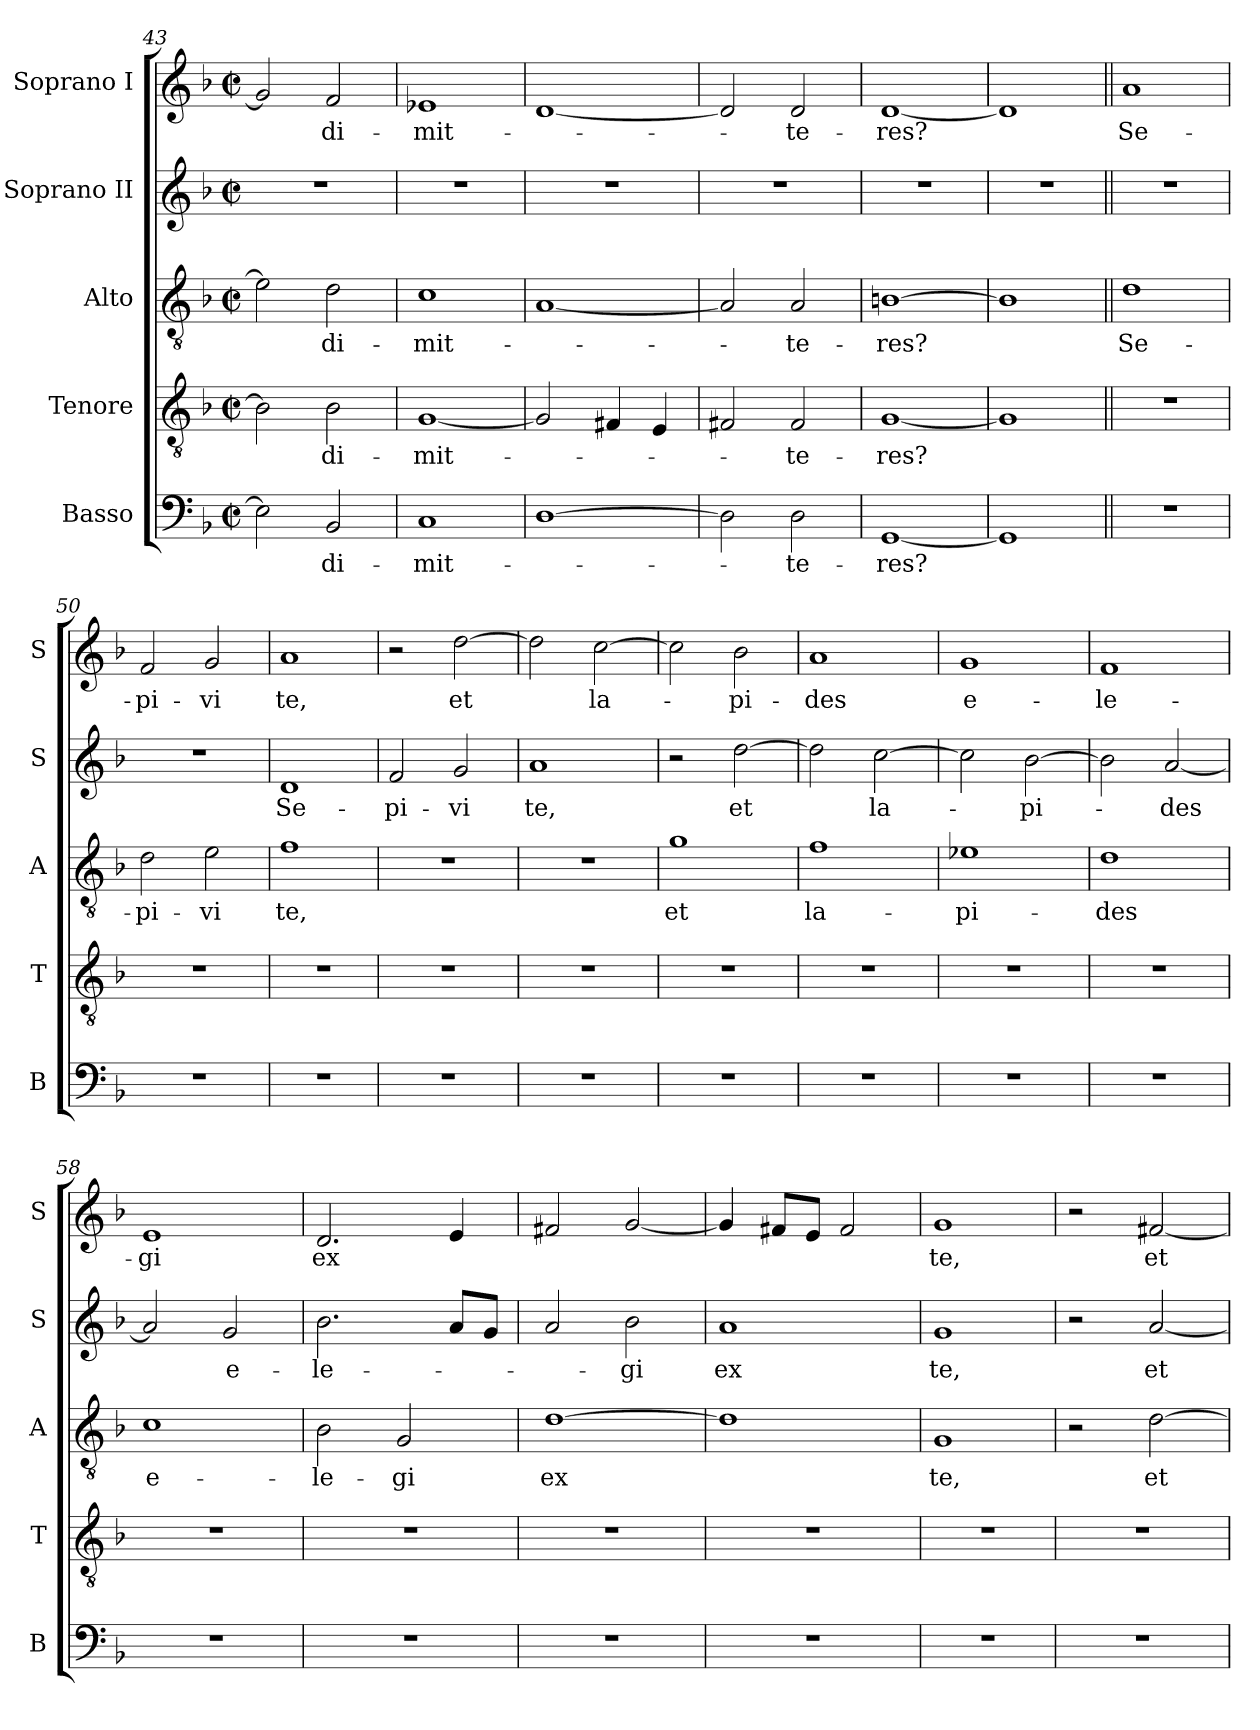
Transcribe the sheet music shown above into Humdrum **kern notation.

**kern	**text	**kern	**text	**kern	**text	**kern	**text	**kern	**text
*part5	*part5	*part4	*part4	*part3	*part3	*part2	*part2	*part1	*part1
*staff5	*staff5	*staff4	*staff4	*staff3	*staff3	*staff2	*staff2	*staff1	*staff1
*I"Basso	*	*I"Tenore	*	*I"Alto	*	*I"Soprano II	*	*I"Soprano I	*
*I'B	*	*I'T	*	*I'A	*	*I'S	*	*I'S	*
*clefF4	*	*clefGv2	*	*clefGv2	*	*clefG2	*	*clefG2	*
*k[b-]	*	*k[b-]	*	*k[b-]	*	*k[b-]	*	*k[b-]	*
*M2/2	*	*M2/2	*	*M2/2	*	*M2/2	*	*M2/2	*
*met(c|)	*	*met(c|)	*	*met(c|)	*	*met(c|)	*	*met(c|)	*
=43	=43	=43	=43	=43	=43	=43	=43	=43	=43
2E-\]	.	2B-\]	.	2e-\]	.	1r	.	2g/]	.
2BB-/	di-	2B-\	di-	2d\	di-	.	.	2f/	di-
=44	=44	=44	=44	=44	=44	=44	=44	=44	=44
1C	-mit-	[1G	-mit-	1c	-mit-	1r	.	1e-X	-mit-
=45	=45	=45	=45	=45	=45	=45	=45	=45	=45
[1D	.	2G/]	.	[1A	.	1r	.	[1d	.
.	.	4F#X/	.	.	.	.	.	.	.
.	.	4E/	.	.	.	.	.	.	.
=46	=46	=46	=46	=46	=46	=46	=46	=46	=46
2D\]	.	2F#X/	.	2A/]	.	1r	.	2d/]	.
2D\	-te-	2F#/	-te-	2A/	-te-	.	.	2d/	-te-
=47	=47	=47	=47	=47	=47	=47	=47	=47	=47
[1GG	-res?	[1G	-res?	[1Bn	-res?	1r	.	[1d	-res?
=48	=48	=48	=48	=48	=48	=48	=48	=48	=48
1GG]	.	1G]	.	1B]	.	1r	.	1d]	.
=49||	=49||	=49||	=49||	=49||	=49||	=49||	=49||	=49||	=49||
1r	.	1r	.	1d	Se-	1r	.	1a	Se-
=50	=50	=50	=50	=50	=50	=50	=50	=50	=50
1r	.	1r	.	2d\	-pi-	1r	.	2f/	-pi-
.	.	.	.	2e\	-vi	.	.	2g/	-vi
=51	=51	=51	=51	=51	=51	=51	=51	=51	=51
1r	.	1r	.	1f	te,	1d	Se-	1a	te,
=52	=52	=52	=52	=52	=52	=52	=52	=52	=52
1r	.	1r	.	1r	.	2f/	-pi-	2r	.
.	.	.	.	.	.	2g/	-vi	[2dd\	et
=53	=53	=53	=53	=53	=53	=53	=53	=53	=53
1r	.	1r	.	1r	.	1a	te,	2dd\]	.
.	.	.	.	.	.	.	.	[2cc\	la-
=54	=54	=54	=54	=54	=54	=54	=54	=54	=54
1r	.	1r	.	1g	et	2r	.	2cc\]	.
.	.	.	.	.	.	[2dd\	et	2b-\	-pi-
=55	=55	=55	=55	=55	=55	=55	=55	=55	=55
1r	.	1r	.	1f	la-	2dd\]	.	1a	-des
.	.	.	.	.	.	[2cc\	la-	.	.
=56	=56	=56	=56	=56	=56	=56	=56	=56	=56
1r	.	1r	.	1e-X	-pi-	2cc\]	.	1g	e-
.	.	.	.	.	.	[2b-\	-pi-	.	.
=57	=57	=57	=57	=57	=57	=57	=57	=57	=57
1r	.	1r	.	1d	-des	2b-\]	.	1f	-le-
.	.	.	.	.	.	[2a/	-des	.	.
=58	=58	=58	=58	=58	=58	=58	=58	=58	=58
1r	.	1r	.	1c	e-	2a/]	.	1e	-gi
.	.	.	.	.	.	2g/	e-	.	.
=59	=59	=59	=59	=59	=59	=59	=59	=59	=59
1r	.	1r	.	2B-\	-le-	2.b-\	-le-	2.d/	ex
.	.	.	.	2G/	-gi	.	.	.	.
.	.	.	.	.	.	8a/L	.	4e/	.
.	.	.	.	.	.	8g/J	.	.	.
=60	=60	=60	=60	=60	=60	=60	=60	=60	=60
1r	.	1r	.	[1d	ex	2a/	.	2f#X/	.
.	.	.	.	.	.	2b-\	-gi	[2g/	.
=61	=61	=61	=61	=61	=61	=61	=61	=61	=61
1r	.	1r	.	1d]	.	1a	ex	4g/]	.
.	.	.	.	.	.	.	.	8f#X/L	.
.	.	.	.	.	.	.	.	8e/J	.
.	.	.	.	.	.	.	.	2f#/	.
=62	=62	=62	=62	=62	=62	=62	=62	=62	=62
1r	.	1r	.	1G	te,	1g	te,	1g	te,
=63	=63	=63	=63	=63	=63	=63	=63	=63	=63
1r	.	1r	.	2r	.	2r	.	2r	.
.	.	.	.	[2d\	et	[2a/	et	[2f#X/	et
=	=	=	=	=	=	=	=	=	=
*-	*-	*-	*-	*-	*-	*-	*-	*-	*-
